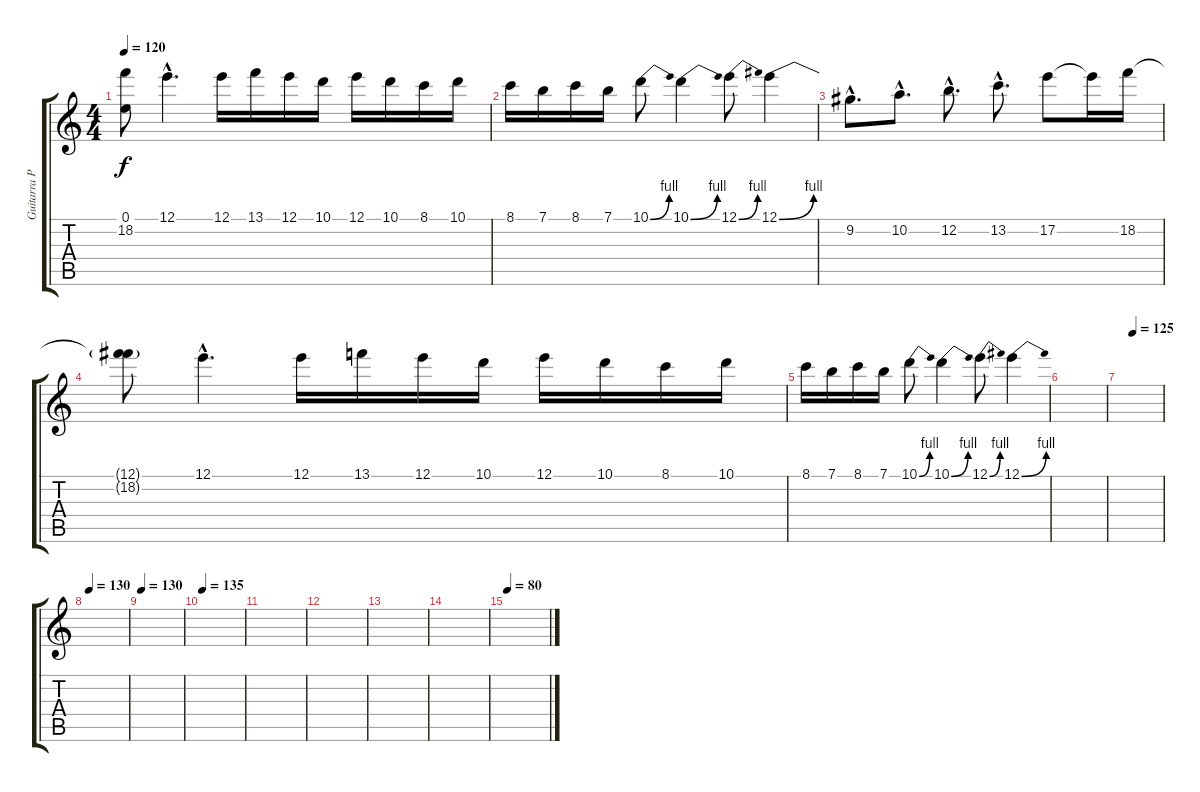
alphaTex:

\track ("Guitarra Punteo" "Guitarra P") {instrument distortionguitar}
\staff {score tabs}
\tuning (E4 B3 G3 D3 A2 E2) {hide}
\ts (4 4)
\tempo 120
\clef g2
\ks c
(0.1 18.2{t}).8{dy f} 12.1{hac}.4{d} 12.1.16 13.1.16 12.1.16 10.1.16 12.1.16 10.1.16 8.1.16 10.1.16 |
8.1.16 7.1.16 8.1.16 7.1.16 10.1{be (bend 0 0 60 4)}.8 10.1{be (bend 0 0 60 4)}.4 12.1{be (bend 0 0 60 4)}.8 12.1{be (bend 0 0 60 4)}.4 |
9.2{hac}.8{d} 10.2{hac}.8{d} 12.2{hac}.8{d} 13.2{hac}.8{d} 17.2.8 17.2{t}.16 18.2.16 |
(12.1{t} 18.2{t}).8 12.1{hac}.4{d} 12.1.16 13.1.16 12.1.16 10.1.16 12.1.16 10.1.16 8.1.16 10.1.16 |
8.1.16 7.1.16 8.1.16 7.1.16 10.1{be (bend 0 0 60 4)}.8 10.1{be (bend 0 0 60 4)}.4 12.1{be (bend 0 0 60 4)}.8 12.1{be (bend 0 0 60 4)}.4 |
|
\tempo (125 0.3125)
|
\tempo (130 0.0625)
|
\tempo 130
|
\tempo 135
|
|
|
|
|
\tempo 80
